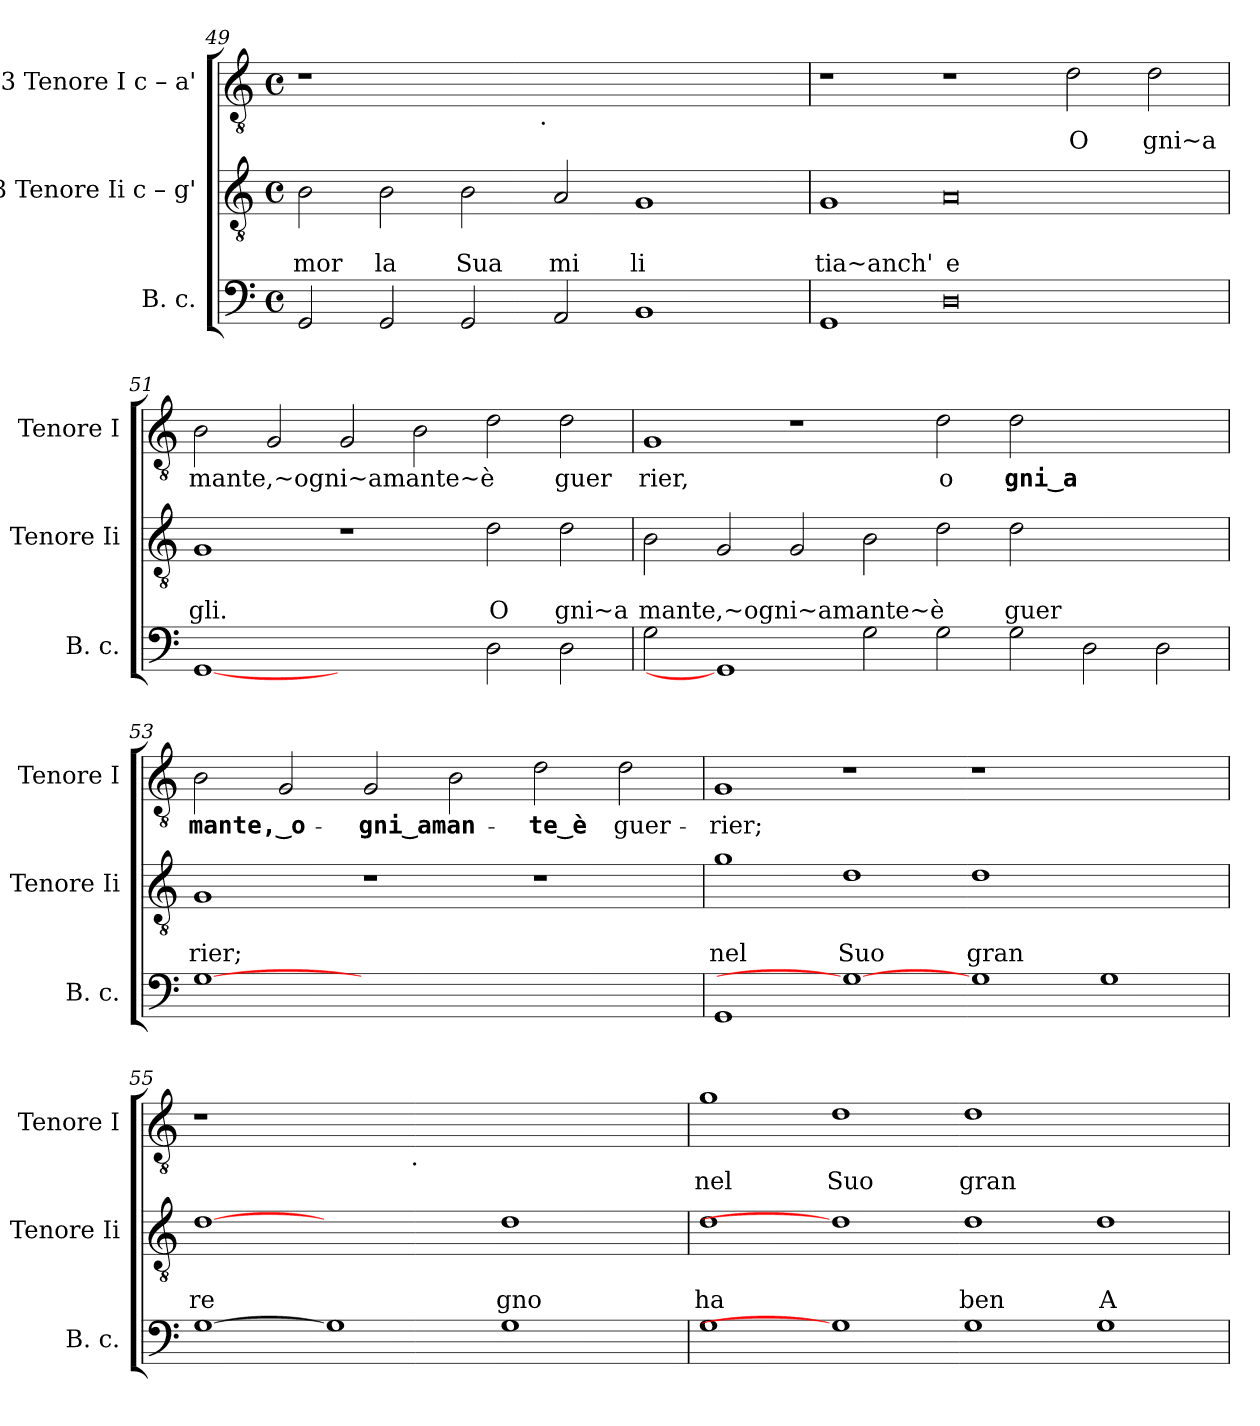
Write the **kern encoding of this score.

**kern	**kern	**text	**text	**kern	**text
*part3	*part2	*part2	*part2	*part1	*part1
*staff3	*staff2	*staff2	*staff2	*staff1	*staff1
*I"B. c.	*I"3 Tenore Ii c – g'	*	*	*I"3 Tenore I c – a'	*
*I'B. c.	*I'Tenore Ii	*	*	*I'Tenore I	*
!!LO:LB:g=z
*clefF4	*clefGv2	*	*	*clefGv2	*
*k[]	*k[]	*	*	*k[]	*
*C:	*C:	*	*	*C:	*
*M4/4	*M4/4	*	*	*M4/4	*
*met(c)	*met(c)	*	*	*met(c)	*
=49	=49	=49	=49	=49	=49
!	!	!	!LO:LY:b	!	!
2GG/	2B\	.	mor	1r	.
!	!	!	!LO:LY:b	!	!
2GG/	2B\	.	la	.	.
!	!	!	!LO:LY:b	!	!
2GG/	2B\	.	Sua	4...ryy	.
!	!	!	!	!LO:TX:b:t=.	!
.	.	.	.	1ryy	.
!	!	!	!LO:LY:b	!	!
2AA/	2A/	.	mi	.	.
!	!	!	!LO:LY:b	!	!
1BB	1G	.	li	.	.
.	.	.	.	2ryy	.
.	.	.	.	32ryy	.
=50	=50	=50	=50	=50	=50
!	!	!	!LO:LY:b	!	!
1GG	1G	.	tia~anch'	1r	.
!	!	!	!LO:LY:b	!	!
0D	0A	.	e	1r	.
!	!	!	!	!	!LO:LY:b
.	.	.	.	2d\	O
!	!	!	!	!	!LO:LY:b
.	.	.	.	2d\	gni~a
=51	=51	=51	=51	=51	=51
!	!	!	!LO:LY:b	!	!LO:LY:b
[1GG	1G	.	gli.	2B\	mante,~ogni~amante~è
.	.	.	.	2G/	.
1ryy	1r	.	.	2G/	.
.	.	.	.	2B\	.
!	!	!	!LO:LY:b	!	!
2D\	2d\	.	O	2d\	.
!	!	!	!LO:LY:b	!	!LO:LY:b
2D\	2d\	.	gni~a	2d\	guer
=52	=52	=52	=52	=52	=52
!	!	!	!LO:LY:b	!	!LO:LY:b
2G\	2B\	.	mante,~ogni~amante~è	1G	rier,
1GG]	2G/	.	.	.	.
.	2G/	.	.	1r	.
2G\	2B\	.	.	.	.
!	!	!	!	!	!LO:LY:b
2G\	2d\	.	.	2d\	o
!	!	!	!LO:LY:b	!	!LO:LY:b
2G\	2d\	.	guer	2d\	gni‿a
2D\	1ryy	.	.	1ryy	.
2D\	.	.	.	.	.
!!LO:LB:g=z
=53	=53	=53	=53	=53	=53
!	!	!	!LO:LY:b	!	!LO:LY:b
[1G	1G	.	rier;	2B\	mante,‿o-
.	.	.	.	2G/	.
!	!	!	!	!	!LO:LY:b
0ryy	1r	.	.	2G/	-gni‿aman-
.	.	.	.	2B\	.
!	!	!	!	!	!LO:LY:b
.	1r	.	.	2d\	-te‿è
!	!	!	!	!	!LO:LY:b
.	.	.	.	2d\	guer-
=54	=54	=54	=54	=54	=54
!	!	!	!LO:LY:b	!	!LO:LY:b
1GG	1g	.	nel	1G	-rier;
!	!	!	!LO:LY:b	!	!
1G_	1d	.	Suo	1r	.
!	!	!	!LO:LY:b	!	!
1G	1d	.	gran	1r	.
1G	1ryy	.	.	1ryy	.
=55	=55	=55	=55	=55	=55
!	!	!	!LO:LY:b	!	!
[1G	[1d	.	re	1r	.
1G]	1ryy	.	.	4...ryy	.
!	!	!	!	!LO:TX:b:t=.	!
.	.	.	.	1ryy	.
!	!	!	!LO:LY:b	!	!
1G	1d	.	gno	.	.
.	.	.	.	2ryy	.
.	.	.	.	32ryy	.
=56	=56	=56	=56	=56	=56
!	!	!	!LO:LY:b	!	!LO:LY:b
1G	1d	.	ha	1g	nel
!	!	!	!	!	!LO:LY:b
1G]	1d]	.	.	1d	Suo
!	!	!	!LO:LY:b	!	!LO:LY:b
1G	1d	.	ben	1d	gran
!	!	!	!LO:LY:b	!	!
1G	1d	.	A	1ryy	.
=	=	=	=	=	=
*-	*-	*-	*-	*-	*-
